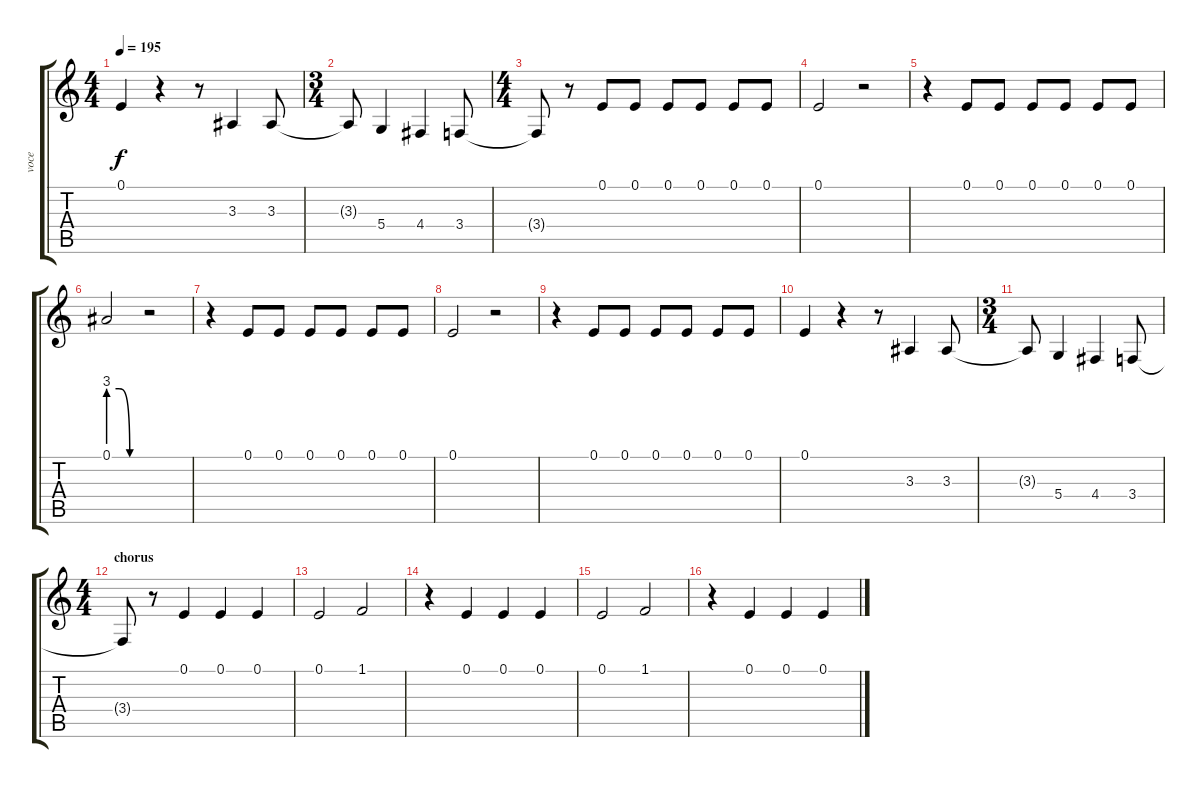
\track ("voce" "voce") {instrument baritonesax}
\staff {score tabs}
\tuning (E4 B3 G3 D3 A2 E2) {hide}
\ts (4 4)
\tempo 195
\clef g2
\ks c
0.1.4{dy f} r.4 r.8 3.3.4 3.3.8 |
\ts (3 4)
3.3{t}.8 5.4.4 4.4.4 3.4.8 |
\ts (4 4)
3.4{t}.8 r.8 0.1.8 0.1.8 0.1.8 0.1.8 0.1.8 0.1.8 |
0.1.2 r.2 |
r.4 0.1.8 0.1.8 0.1.8 0.1.8 0.1.8 0.1.8 |
0.1{be (custom 0 12 20 12 40 0 60 0)}.2 r.2 |
r.4 0.1.8 0.1.8 0.1.8 0.1.8 0.1.8 0.1.8 |
0.1.2 r.2 |
r.4 0.1.8 0.1.8 0.1.8 0.1.8 0.1.8 0.1.8 |
0.1.4 r.4 r.8 3.3.4 3.3.8 |
\ts (3 4)
3.3{t}.8 5.4.4 4.4.4 3.4.8 |
\ts (4 4)
\section ("" "chorus")
3.4{t}.8 r.8 0.1.4 0.1.4 0.1.4 |
0.1.2 1.1.2 |
r.4 0.1.4 0.1.4 0.1.4 |
0.1.2 1.1.2 |
r.4 0.1.4 0.1.4 0.1.4
